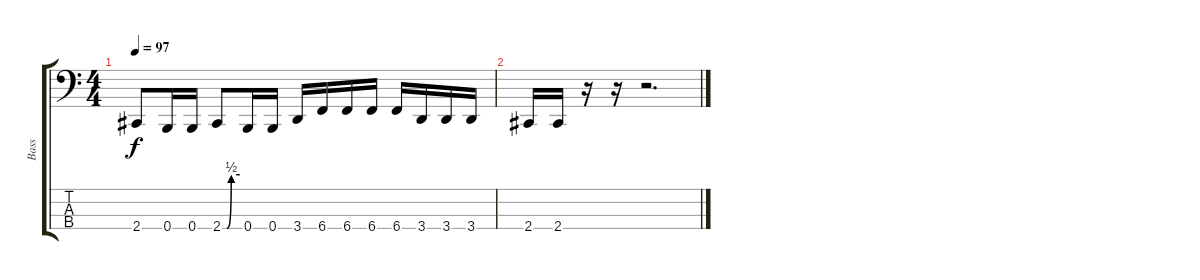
\track ("Bass" "Bass") {instrument electricbasspick}
\staff {score tabs}
\tuning (E2 B1 Gb1 B0) {hide}
\ts (4 4)
\tempo 97
\clef f4
\ks c
2.4{t}.8{dy f} 0.4.16 0.4.16 2.4{be (custom 0 0 15 0 30 2 60 2)}.8 0.4.16 0.4.16 3.4.16 6.4.16 6.4.16 6.4.16 6.4.16 3.4.16 3.4.16 3.4.16 |
2.4.16 2.4.16 r.16 r.16 r.2{d}
